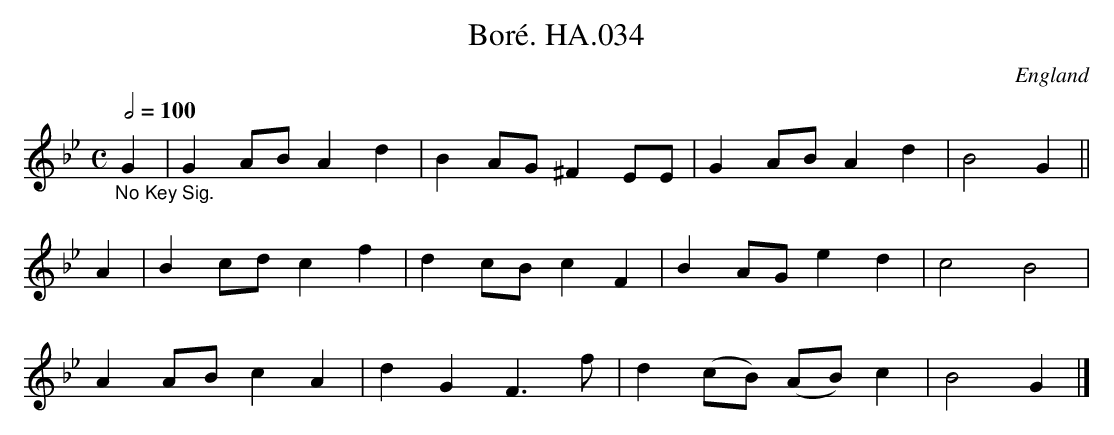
X:1
T:Boré. HA.034
L:1/4
M:C
O:England
Q:1/2=100
K:Bb
"_No Key Sig."G|GA/B/Ad|BA/G/^FE/E/|GA/B/Ad|B2G||!
A|Bc/d/cf|dc/B/cF|BA/G/ed|c2B2|!
AA/B/cA|dGF>f|d(c/B/) (A/B/) c|B2G|]
